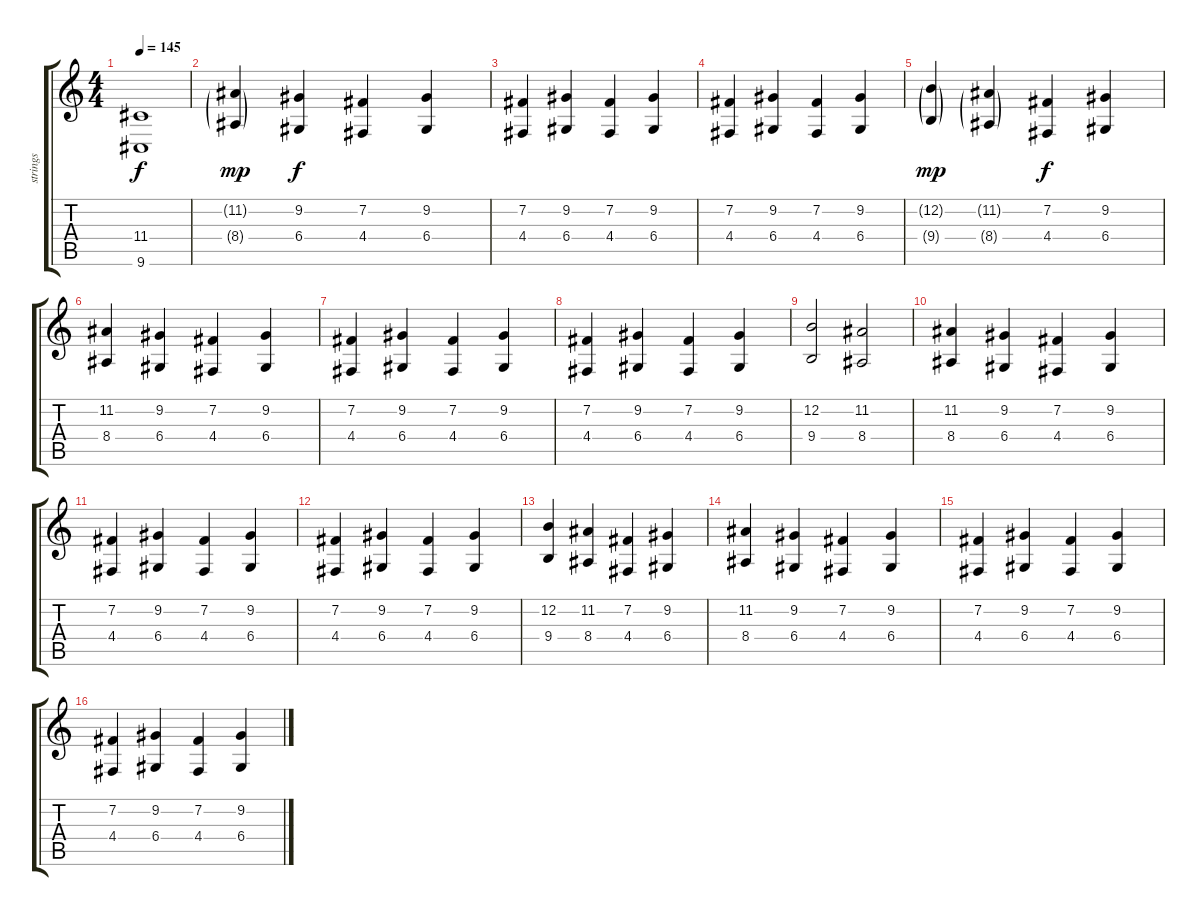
\track ("strings" "strings") {instrument stringensemble1}
\staff {score tabs}
\tuning (E4 B3 G3 D3 A2 E2) {hide}
\ts (4 4)
\tempo 145
\clef g2
\ks c
(11.4{t} 9.6{t}).1{dy f} |
(11.2{g} 8.4{g}).4{dy mp volume 12} (9.2 6.4).4{dy f} (7.2 4.4).4 (9.2 6.4).4 |
(7.2 4.4).4 (9.2 6.4).4 (7.2 4.4).4 (9.2 6.4).4 |
(7.2 4.4).4 (9.2 6.4).4 (7.2 4.4).4 (9.2 6.4).4 |
(12.2{g} 9.4{g}).4{dy mp} (11.2{g} 8.4{g}).4 (7.2 4.4).4{dy f} (9.2 6.4).4 |
(11.2 8.4).4 (9.2 6.4).4 (7.2 4.4).4 (9.2 6.4).4 |
(7.2 4.4).4 (9.2 6.4).4 (7.2 4.4).4 (9.2 6.4).4 |
(7.2 4.4).4 (9.2 6.4).4 (7.2 4.4).4 (9.2 6.4).4 |
(12.2 9.4).2 (11.2 8.4).2 |
(11.2 8.4).4 (9.2 6.4).4 (7.2 4.4).4 (9.2 6.4).4 |
(7.2 4.4).4 (9.2 6.4).4 (7.2 4.4).4 (9.2 6.4).4 |
(7.2 4.4).4 (9.2 6.4).4 (7.2 4.4).4 (9.2 6.4).4 |
(12.2 9.4).4 (11.2 8.4).4 (7.2 4.4).4 (9.2 6.4).4 |
(11.2 8.4).4 (9.2 6.4).4 (7.2 4.4).4 (9.2 6.4).4 |
(7.2 4.4).4 (9.2 6.4).4 (7.2 4.4).4 (9.2 6.4).4 |
(7.2 4.4).4 (9.2 6.4).4 (7.2 4.4).4 (9.2 6.4).4
